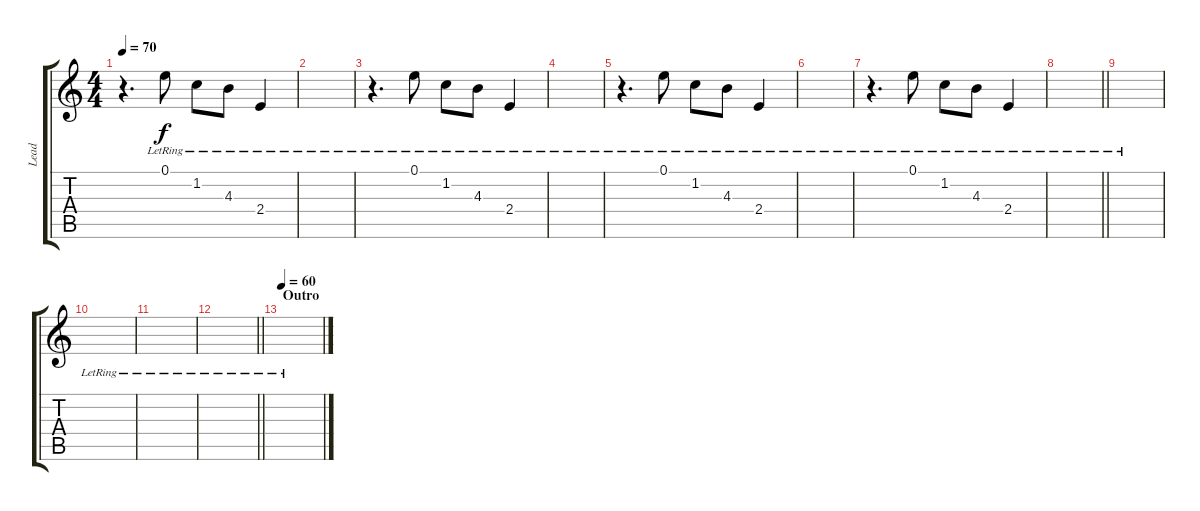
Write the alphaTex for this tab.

\track ("Lead" "Lead") {instrument overdrivenguitar}
\staff {score tabs}
\tuning (E4 B3 G3 D3 A2 D2) {hide}
\ts (4 4)
\tempo 70
\clef g2
\ks c
r.4{d dy f} 0.1{lr}.8 1.2{lr}.8 4.3{lr}.8 2.4{lr}.4 |
|
r.4{d} 0.1{lr}.8 1.2{lr}.8 4.3{lr}.8 2.4{lr}.4 |
|
r.4{d} 0.1{lr}.8 1.2{lr}.8 4.3{lr}.8 2.4{lr}.4 |
|
r.4{d} 0.1{lr}.8 1.2{lr}.8 4.3{lr}.8 2.4{lr}.4 |
\barLineRight lightlight
|
|
|
|
\barLineRight lightlight
|
\section ("" "Outro")
\tempo 60
